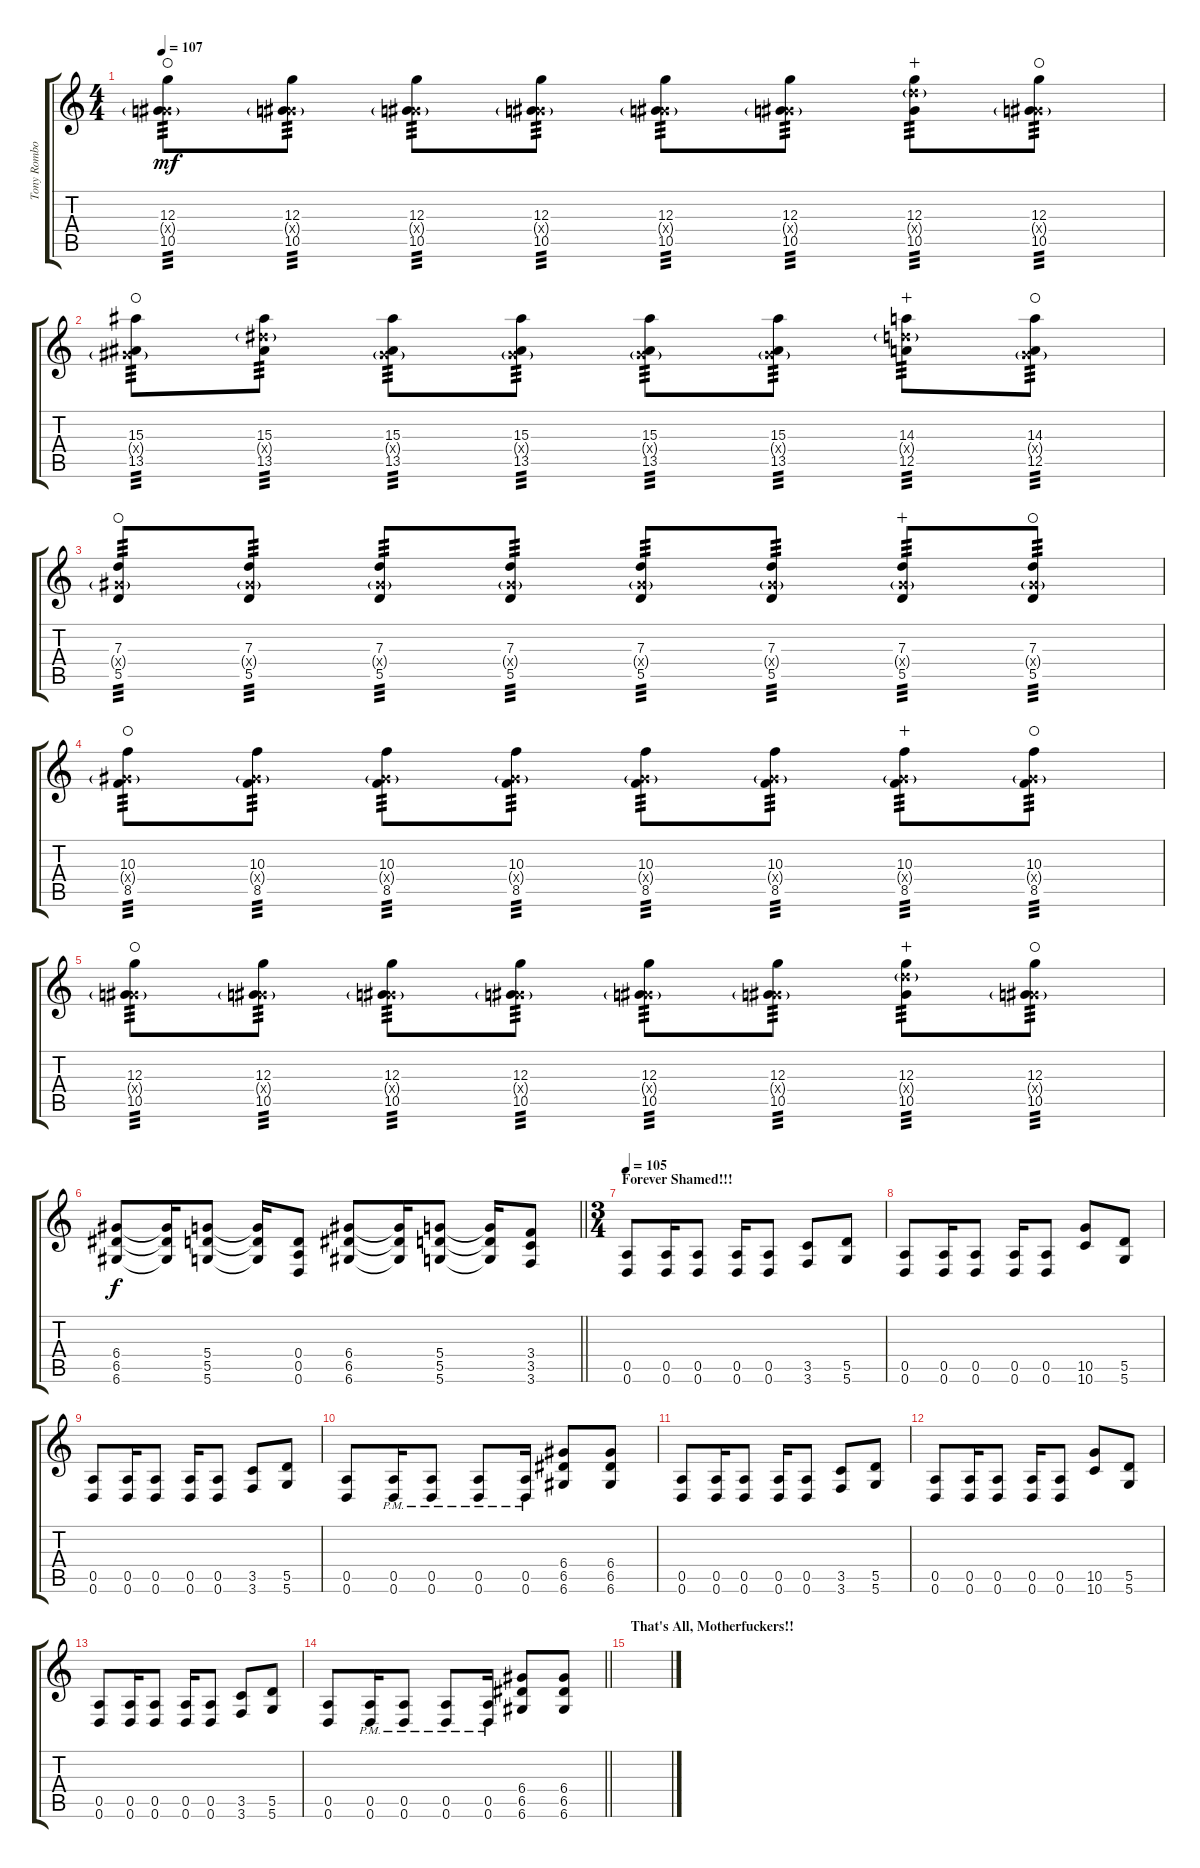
\track ("Tony Rombola #2" "Tony Rombo") {instrument distortionguitar}
\staff {score tabs}
\tuning (E4 B3 G3 D3 A2 D2) {hide}
\ts (4 4)
\tempo 107
\clef g2
\ks c
(12.3 6.4{g x} 10.5).8{tp 3 dy mf waho} (12.3 6.4{g x} 10.5).8{tp 3} (12.3 6.4{g x} 10.5).8{tp 3} (12.3 6.4{g x} 10.5).8{tp 3} (12.3 6.4{g x} 10.5).8{tp 3} (12.3 6.4{g x} 10.5).8{tp 3} (12.3 12.4{g x} 10.5).8{tp 3 wahc} (12.3 6.4{g x} 10.5).8{tp 3 waho} |
(15.3 6.4{g x} 13.5).8{tp 3 waho} (15.3 13.4{g x} 13.5).8{tp 3} (15.3 6.4{g x} 13.5).8{tp 3} (15.3 6.4{g x} 13.5).8{tp 3} (15.3 6.4{g x} 13.5).8{tp 3} (15.3 6.4{g x} 13.5).8{tp 3} (14.3 12.4{g x} 12.5).8{tp 3 wahc} (14.3 6.4{g x} 12.5).8{tp 3 waho} |
(7.3 6.4{g x} 5.5).8{tp 3 waho} (7.3 6.4{g x} 5.5).8{tp 3} (7.3 6.4{g x} 5.5).8{tp 3} (7.3 6.4{g x} 5.5).8{tp 3} (7.3 6.4{g x} 5.5).8{tp 3} (7.3 6.4{g x} 5.5).8{tp 3} (7.3 6.4{g x} 5.5).8{tp 3 wahc} (7.3 6.4{g x} 5.5).8{tp 3 waho} |
(10.3 6.4{g x} 8.5).8{tp 3 waho} (10.3 6.4{g x} 8.5).8{tp 3} (10.3 6.4{g x} 8.5).8{tp 3} (10.3 6.4{g x} 8.5).8{tp 3} (10.3 6.4{g x} 8.5).8{tp 3} (10.3 6.4{g x} 8.5).8{tp 3} (10.3 6.4{g x} 8.5).8{tp 3 wahc} (10.3 6.4{g x} 8.5).8{tp 3 waho} |
(12.3 6.4{g x} 10.5).8{tp 3 waho} (12.3 6.4{g x} 10.5).8{tp 3} (12.3 6.4{g x} 10.5).8{tp 3} (12.3 6.4{g x} 10.5).8{tp 3} (12.3 6.4{g x} 10.5).8{tp 3} (12.3 6.4{g x} 10.5).8{tp 3} (12.3 12.4{g x} 10.5).8{tp 3 wahc} (12.3 6.4{g x} 10.5).8{tp 3 waho} |
\barLineRight lightlight
(6.4 6.5 6.6).8{dy f} (6.4{t} 6.5{t} 6.6{t}).16 (5.4 5.5 5.6).8 (5.4{t} 5.5{t} 5.6{t}).16 (0.4 0.5 0.6).8 (6.4 6.5 6.6).8 (6.4{t} 6.5{t} 6.6{t}).16 (5.4 5.5 5.6).8 (5.4{t} 5.5{t} 5.6{t}).16 (3.4 3.5 3.6).8 |
\ts (3 4)
\section ("" "Forever Shamed!!!")
\tempo 105
(0.5 0.6).8 (0.5 0.6).16 (0.5 0.6).8 (0.5 0.6).16 (0.5 0.6).8 (3.5 3.6).8 (5.5 5.6).8 |
(0.5 0.6).8 (0.5 0.6).16 (0.5 0.6).8 (0.5 0.6).16 (0.5 0.6).8 (10.5 10.6).8 (5.5 5.6).8 |
(0.5 0.6).8 (0.5 0.6).16 (0.5 0.6).8 (0.5 0.6).16 (0.5 0.6).8 (3.5 3.6).8 (5.5 5.6).8 |
(0.5 0.6).8 (0.5{pm} 0.6{pm}).16 (0.5{pm} 0.6{pm}).8 (0.5{pm} 0.6{pm}).8 (0.5{pm} 0.6{pm}).16 (6.4 6.5 6.6).8 (6.4 6.5 6.6).8 |
(0.5 0.6).8 (0.5 0.6).16 (0.5 0.6).8 (0.5 0.6).16 (0.5 0.6).8 (3.5 3.6).8 (5.5 5.6).8 |
(0.5 0.6).8 (0.5 0.6).16 (0.5 0.6).8 (0.5 0.6).16 (0.5 0.6).8 (10.5 10.6).8 (5.5 5.6).8 |
(0.5 0.6).8 (0.5 0.6).16 (0.5 0.6).8 (0.5 0.6).16 (0.5 0.6).8 (3.5 3.6).8 (5.5 5.6).8 |
\barLineRight lightlight
(0.5 0.6).8 (0.5{pm} 0.6{pm}).16 (0.5{pm} 0.6{pm}).8 (0.5{pm} 0.6{pm}).8 (0.5{pm} 0.6{pm}).16 (6.4 6.5 6.6).8 (6.4 6.5 6.6).8 |
\section ("" "That's All, Motherfuckers!!")
